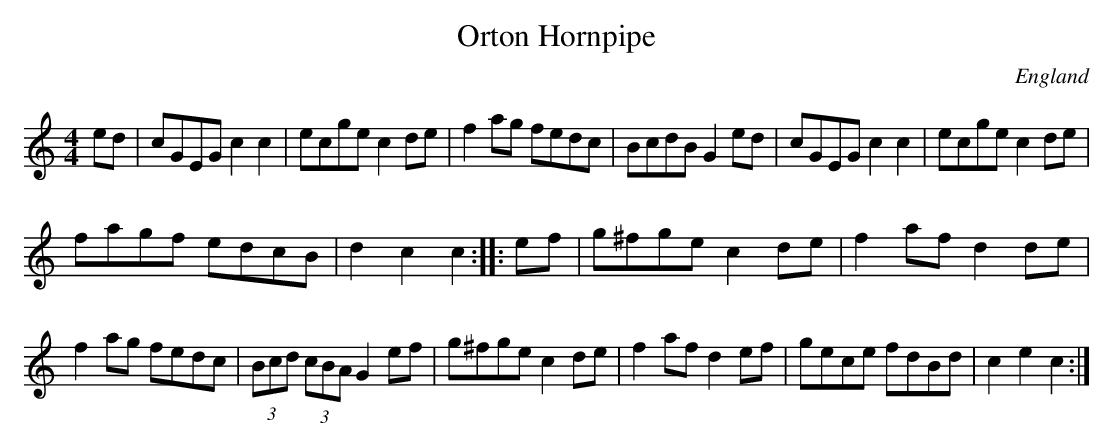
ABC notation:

X:1
T:Orton Hornpipe
M:4/4
O:England
K:C
ed| \
cGEG c2c2| ecge c2de| f2ag fedc| BcdB G2ed|\
cGEG c2c2| ecge c2de|
fagf edcB| d2c2 c2::\
ef|\
g^fge c2de| f2af d2de|
f2ag fedc| (3Bcd (3cBA G2ef|\
g^fge c2de| f2af d2ef| gece fdBd| c2e2 c2:|
